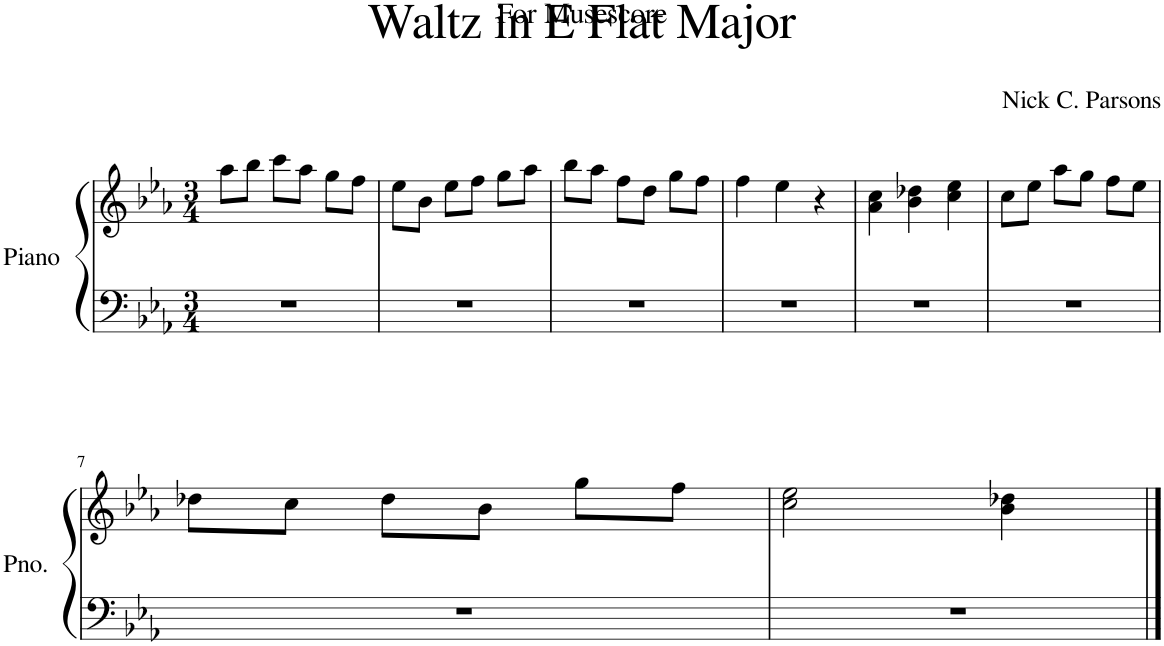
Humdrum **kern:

**kern	**kern
*part1	*part1
*staff2	*staff1
*I"Piano	*
*I'Pno.	*
*clefF4	*clefG2
*k[b-e-a-]	*k[b-e-a-]
*M3/4	*M3/4
=1	=1
2.r	8aa-\L
.	8bb-\J
.	8ccc\L
.	8aa-\J
.	8gg\L
.	8ff\J
=2	=2
2.r	8ee-\L
.	8b-\J
.	8ee-\L
.	8ff\J
.	8gg\L
.	8aa-\J
=3	=3
2.r	8bb-\L
.	8aa-\J
.	8ff\L
.	8dd\J
.	8gg\L
.	8ff\J
=4	=4
2.r	4ff\
.	4ee-\
.	4r
=5	=5
2.r	4a-\ 4cc\
.	4b-\ 4dd-X\
.	4cc\ 4ee-\
=6	=6
2.r	8cc\L
.	8ee-\J
.	8aa-\L
.	8gg\J
.	8ff\L
.	8ee-\J
!!LO:LB:g=z
=7	=7
2.r	8dd-X\L
.	8cc\J
.	8dd-\L
.	8b-\J
.	8gg\L
.	8ff\J
=8	=8
2.r	2cc\ 2ee-\
.	4b-\ 4dd-X\
==	==
*-	*-
